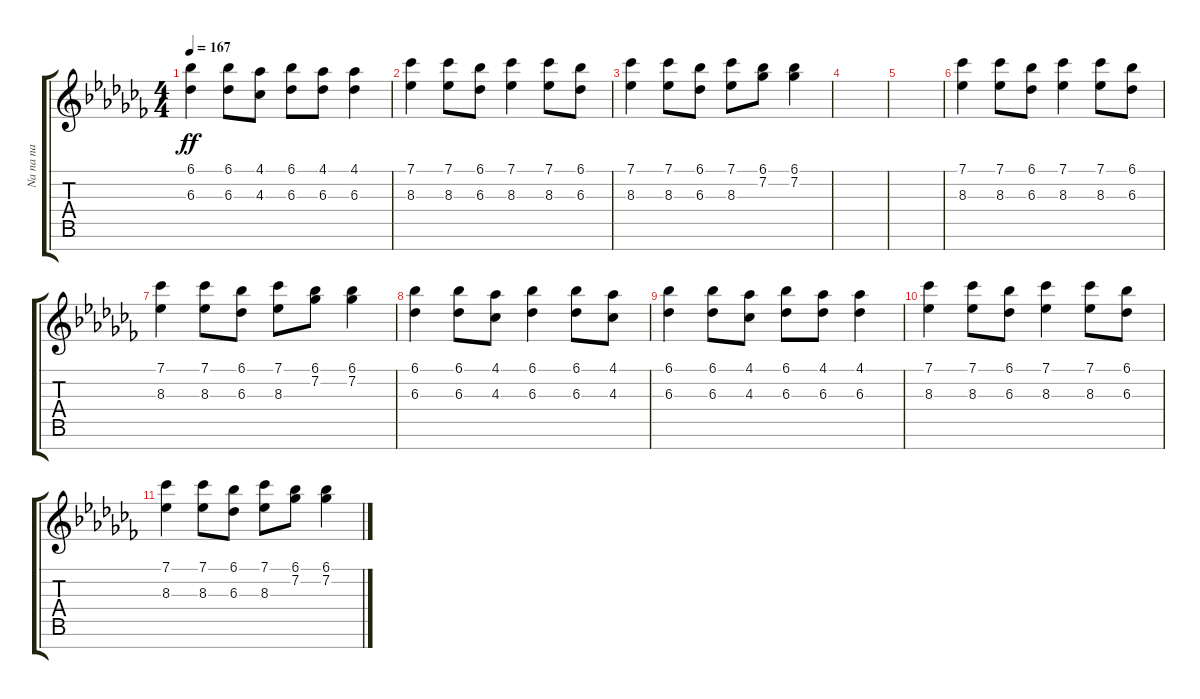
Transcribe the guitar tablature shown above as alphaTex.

\track ("Na na na" "Na na na") {instrument distortionguitar}
\staff {score tabs}
\tuning (E4 B3 G3 D3 A2 E2 B1) {hide}
\ts (4 4)
\tempo 167
\clef g2
\ks abminor
(6.1 6.3).4{dy ff} (6.1 6.3).8 (4.1 4.3).8 (6.1 6.3).8 (4.1 6.3).8 (4.1 6.3).4 |
(7.1 8.3).4 (7.1 8.3).8 (6.1 6.3).8 (7.1 8.3).4 (7.1 8.3).8 (6.1 6.3).8 |
(7.1 8.3).4 (7.1 8.3).8 (6.1 6.3).8 (7.1 8.3).8 (6.1 7.2).8 (6.1 7.2).4 |
|
|
(7.1 8.3).4 (7.1 8.3).8 (6.1 6.3).8 (7.1 8.3).4 (7.1 8.3).8 (6.1 6.3).8 |
(7.1 8.3).4 (7.1 8.3).8 (6.1 6.3).8 (7.1 8.3).8 (6.1 7.2).8 (6.1 7.2).4 |
(6.1 6.3).4 (6.1 6.3).8 (4.1 4.3).8 (6.1 6.3).4 (6.1 6.3).8 (4.1 4.3).8 |
(6.1 6.3).4 (6.1 6.3).8 (4.1 4.3).8 (6.1 6.3).8 (4.1 6.3).8 (4.1 6.3).4 |
(7.1 8.3).4 (7.1 8.3).8 (6.1 6.3).8 (7.1 8.3).4 (7.1 8.3).8 (6.1 6.3).8 |
(7.1 8.3).4 (7.1 8.3).8 (6.1 6.3).8 (7.1 8.3).8 (6.1 7.2).8 (6.1 7.2).4
